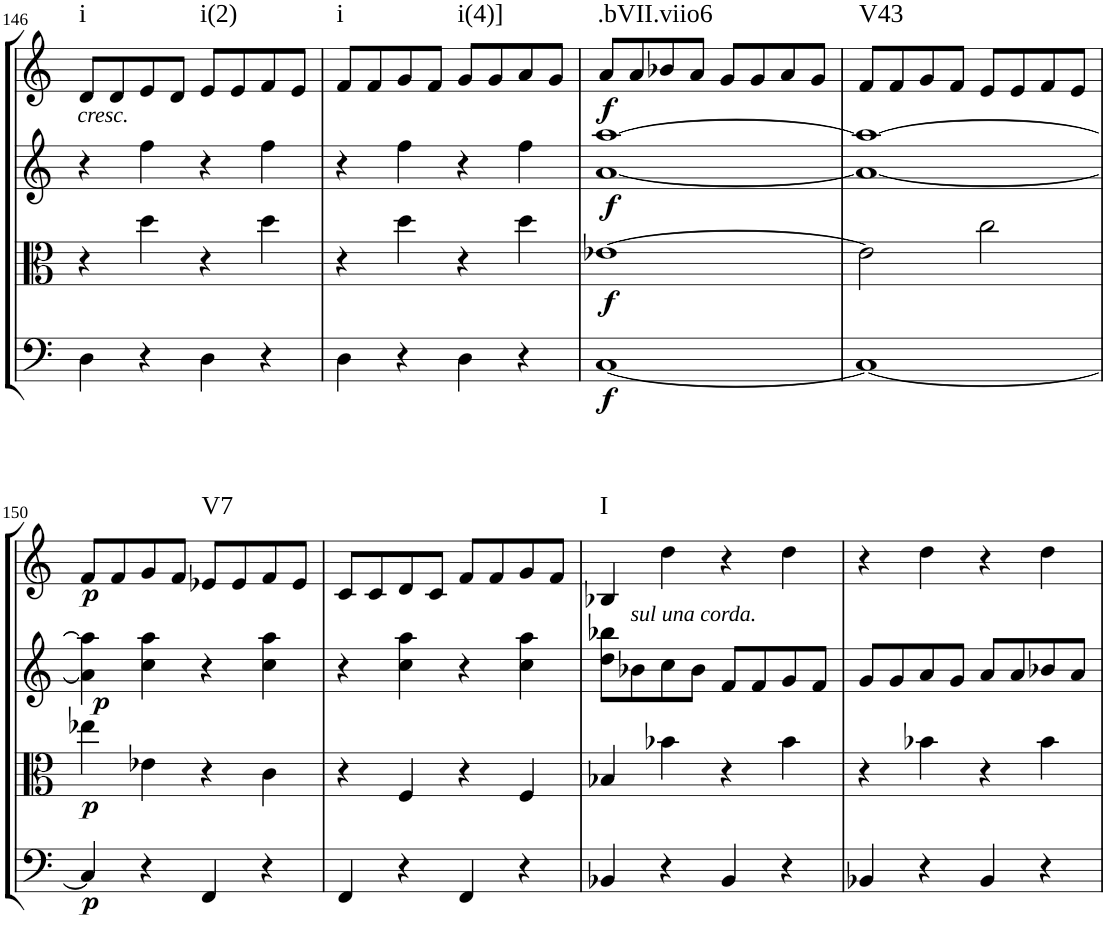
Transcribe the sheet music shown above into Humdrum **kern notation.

**kern	**dynam	**kern	**dynam	**kern	**dynam	**kern	**dynam	**harte
*part4	*part4	*part3	*part3	*part2	*part2	*part1	*part1	*part1
*staff4	*staff4	*staff3	*staff3	*staff2	*staff2	*staff1	*staff1	*
*I"Cello	*	*I"Viola	*	*I"2nd Violin	*	*I"1st Violin	*	*
!!LO:PB:g=z
*clefF4	*	*clefC3	*	*clefG2	*	*clefG2	*	*
*k[]	*	*k[]	*	*k[]	*	*k[]	*	*
*M2/2	*	*M2/2	*	*M2/2	*	*M2/2	*	*
*met(c|)	*	*met(c|)	*	*met(c|)	*	*met(c|)	*	*
=146	=146	=146	=146	=146	=146	=146	=146	=146
!	!	!	!	!	!	!LO:TX:b:i:t=cresc.	!	!LO:H:kt=i
4D\	.	4r	.	4r	.	8d/L	.	N
.	.	.	.	.	.	8d/	.	.
4r	.	4dd\	.	4ff\	.	8e/	.	.
.	.	.	.	.	.	8d/J	.	.
!	!	!	!	!	!	!	!	!LO:H:kt=i(2)
4D\	.	4r	.	4r	.	8e/L	.	N
.	.	.	.	.	.	8e/	.	.
4r	.	4dd\	.	4ff\	.	8f/	.	.
.	.	.	.	.	.	8e/J	.	.
=147	=147	=147	=147	=147	=147	=147	=147	=147
!	!	!	!	!	!	!	!	!LO:H:kt=i
4D\	.	4r	.	4r	.	8f/L	.	N
.	.	.	.	.	.	8f/	.	.
4r	.	4dd\	.	4ff\	.	8g/	.	.
.	.	.	.	.	.	8f/J	.	.
!	!	!	!	!	!	!	!	!LO:H:kt=i(4)]
4D\	.	4r	.	4r	.	8g/L	.	N
.	.	.	.	.	.	8g/	.	.
4r	.	4dd\	.	4ff\	.	8a/	.	.
.	.	.	.	.	.	8g/J	.	.
=148	=148	=148	=148	=148	=148	=148	=148	=148
!	!LO:DY:b	!	!LO:DY:b	!	!LO:DY:b	!	!LO:DY:b	!LO:H:kt=.bVII.viio6
[1C	f	[1e-X	f	[1a [1aa	f	8a/L	f	N
.	.	.	.	.	.	8a/	.	.
.	.	.	.	.	.	8b-X/	.	.
.	.	.	.	.	.	8a/J	.	.
.	.	.	.	.	.	8g/L	.	.
.	.	.	.	.	.	8g/	.	.
.	.	.	.	.	.	8a/	.	.
.	.	.	.	.	.	8g/J	.	.
=149	=149	=149	=149	=149	=149	=149	=149	=149
!	!	!	!	!	!	!	!	!LO:H:kt=V43
1C_	.	2e-\]	.	1a_ 1aa_	.	8f/L	.	N
.	.	.	.	.	.	8f/	.	.
.	.	.	.	.	.	8g/	.	.
.	.	.	.	.	.	8f/J	.	.
.	.	2cc\	.	.	.	8e/L	.	.
.	.	.	.	.	.	8e/	.	.
.	.	.	.	.	.	8f/	.	.
.	.	.	.	.	.	8e/J	.	.
!!LO:LB:g=z
=150	=150	=150	=150	=150	=150	=150	=150	=150
!	!LO:DY:b	!	!LO:DY:b	!	!LO:DY:b	!	!LO:DY:b	!
4C/]	p	4ee-X\	p	4a\] 4aa\]	p	8f/L	p	.
.	.	.	.	.	.	8f/	.	.
4r	.	4e-X\	.	4cc\ 4aa\	.	8g/	.	.
.	.	.	.	.	.	8f/J	.	.
!	!	!	!	!	!	!	!	!LO:H:kt=V7
4FF/	.	4r	.	4r	.	8e-X/L	.	N
.	.	.	.	.	.	8e-/	.	.
4r	.	4c\	.	4cc\ 4aa\	.	8f/	.	.
.	.	.	.	.	.	8e-/J	.	.
=151	=151	=151	=151	=151	=151	=151	=151	=151
4FF/	.	4r	.	4r	.	8c/L	.	.
.	.	.	.	.	.	8c/	.	.
4r	.	4F/	.	4cc\ 4aa\	.	8d/	.	.
.	.	.	.	.	.	8c/J	.	.
4FF/	.	4r	.	4r	.	8f/L	.	.
.	.	.	.	.	.	8f/	.	.
4r	.	4F/	.	4cc\ 4aa\	.	8g/	.	.
.	.	.	.	.	.	8f/J	.	.
=152	=152	=152	=152	=152	=152	=152	=152	=152
!	!	!	!	!	!	!	!	!LO:H:kt=I
4BB-X/	.	4B-X/	.	8dd\ 8bb-X\L	.	4B-X/	.	N
!	!	!	!	!LO:TX:a:i:t=sul una corda.	!	!	!	!
.	.	.	.	8b-X\	.	.	.	.
4r	.	4b-X\	.	8cc\	.	4dd\	.	.
.	.	.	.	8b-\J	.	.	.	.
4BB-/	.	4r	.	8f/L	.	4r	.	.
.	.	.	.	8f/	.	.	.	.
4r	.	4b-\	.	8g/	.	4dd\	.	.
.	.	.	.	8f/J	.	.	.	.
=153	=153	=153	=153	=153	=153	=153	=153	=153
4BB-X/	.	4r	.	8g/L	.	4r	.	.
.	.	.	.	8g/	.	.	.	.
4r	.	4b-X\	.	8a/	.	4dd\	.	.
.	.	.	.	8g/J	.	.	.	.
4BB-/	.	4r	.	8a/L	.	4r	.	.
.	.	.	.	8a/	.	.	.	.
4r	.	4b-\	.	8b-X/	.	4dd\	.	.
.	.	.	.	8a/J	.	.	.	.
=	=	=	=	=	=	=	=	=
*-	*-	*-	*-	*-	*-	*-	*-	*-
